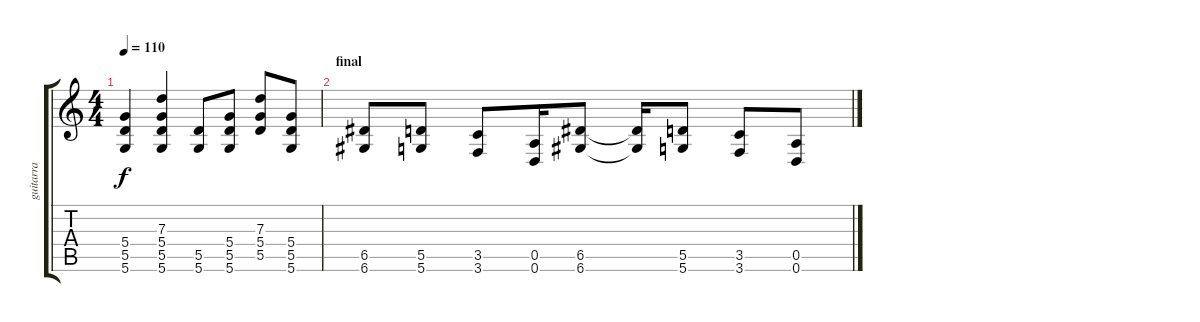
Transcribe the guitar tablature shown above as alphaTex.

\track ("guitarra" "guitarra") {instrument distortionguitar}
\staff {score tabs}
\tuning (E4 B3 G3 D3 A2 D2) {hide}
\ts (4 4)
\tempo 110
\clef g2
\ks c
(5.4 5.5 5.6).4{dy f} (7.3 5.4 5.5 5.6).4 (5.5 5.6).8 (5.4 5.5 5.6).8 (7.3 5.4 5.5).8 (5.4 5.5 5.6).8 |
\section ("" "final")
(6.5 6.6).8 (5.5 5.6).8 (3.5 3.6).8 (0.5 0.6).16 (6.5 6.6).8 (6.5{t} 6.6{t}).16 (5.5 5.6).8 (3.5 3.6).8 (0.5 0.6).8
